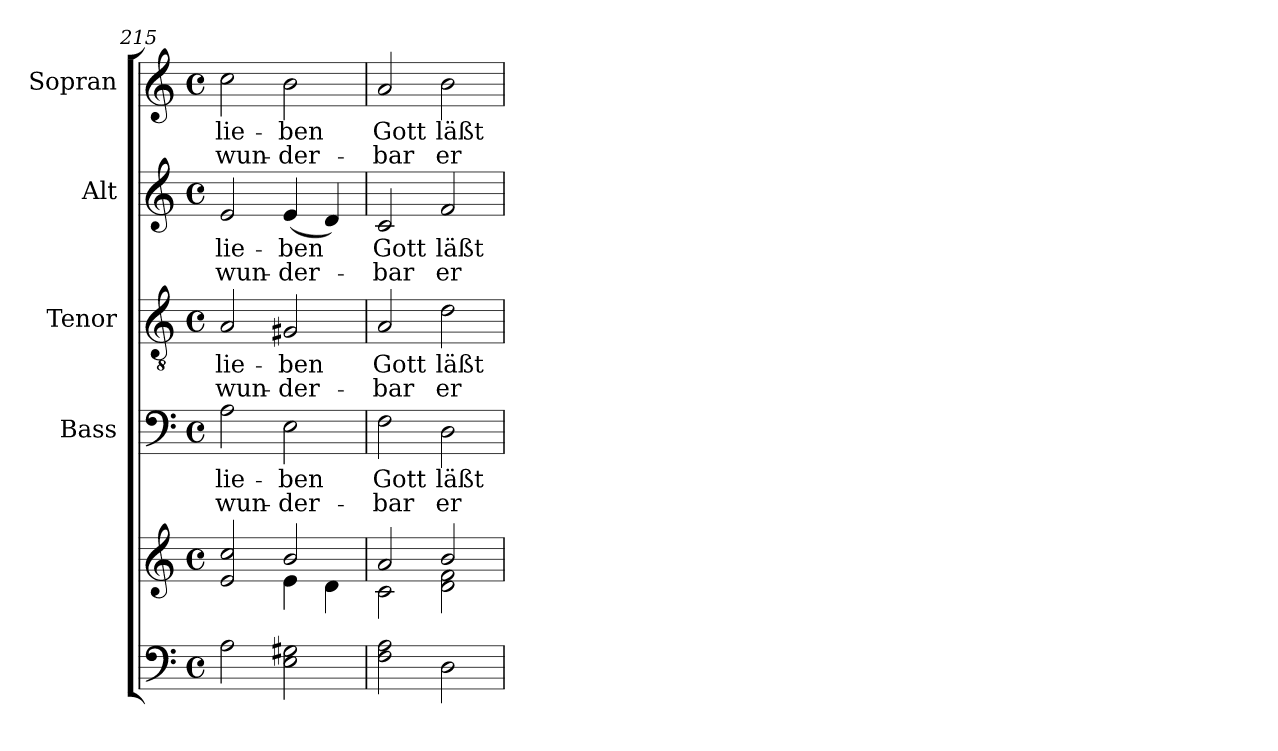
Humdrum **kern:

**kern	**kern	**kern	**text	**text	**kern	**text	**text	**kern	**text	**text	**kern	**text	**text
*part5	*part5	*part4	*part4	*part4	*part3	*part3	*part3	*part2	*part2	*part2	*part1	*part1	*part1
*staff6	*staff5	*staff4	*staff4	*staff4	*staff3	*staff3	*staff3	*staff2	*staff2	*staff2	*staff1	*staff1	*staff1
*	*	*I"Bass	*	*	*I"Tenor	*	*	*I"Alt	*	*	*I"Sopran	*	*
*	*	*I'B.	*	*	*I'T.	*	*	*I'A.	*	*	*I'S.	*	*
*clefF4	*clefG2	*clefF4	*	*	*clefGv2	*	*	*clefG2	*	*	*clefG2	*	*
*k[]	*k[]	*k[]	*	*	*k[]	*	*	*k[]	*	*	*k[]	*	*
*C:	*C:	*C:	*	*	*C:	*	*	*C:	*	*	*C:	*	*
*M4/4	*M4/4	*M4/4	*	*	*M4/4	*	*	*M4/4	*	*	*M4/4	*	*
*met(c)	*met(c)	*met(c)	*	*	*met(c)	*	*	*met(c)	*	*	*met(c)	*	*
=215	=215	=215	=215	=215	=215	=215	=215	=215	=215	=215	=215	=215	=215
*	*^	*	*	*	*	*	*	*	*	*	*	*	*
!	!	!	!	!LO:LY:b	!LO:LY:b	!	!LO:LY:b	!LO:LY:b	!	!LO:LY:b	!LO:LY:b	!	!LO:LY:b	!LO:LY:b
2A\	2e/ 2cc/	2ryy	2A\	lie-	wun-	2A/	lie-	wun-	2e/	lie-	wun-	2cc\	lie-	wun-
!	!	!	!	!LO:LY:b	!LO:LY:b	!	!LO:LY:b	!LO:LY:b	!	!LO:LY:b	!LO:LY:b	!	!LO:LY:b	!LO:LY:b
2E\ 2G#X\	2b/	4e\	2E\	-ben	-der-	2G#X/	-ben	-der-	(<4e/	-ben	-der-	2b\	-ben	-der-
.	.	4d\	.	.	.	.	.	.	4d/)	.	.	.	.	.
=216	=216	=216	=216	=216	=216	=216	=216	=216	=216	=216	=216	=216	=216	=216
!	!	!	!	!LO:LY:b	!LO:LY:b	!	!LO:LY:b	!LO:LY:b	!	!LO:LY:b	!LO:LY:b	!	!LO:LY:b	!LO:LY:b
2F\ 2A\	2a/	2c\	2F\	Gott	-bar	2A/	Gott	-bar	2c/	Gott	-bar	2a/	Gott	-bar
!	!	!	!	!LO:LY:b	!LO:LY:b	!	!LO:LY:b	!LO:LY:b	!	!LO:LY:b	!LO:LY:b	!	!LO:LY:b	!LO:LY:b
2D\	2b/	2d\ 2f\	2D\	läßt	er-	2d\	läßt	er-	2f/	läßt	er-	2b\	läßt	er-
*	*v	*v	*	*	*	*	*	*	*	*	*	*	*	*
=	=	=	=	=	=	=	=	=	=	=	=	=	=
*-	*-	*-	*-	*-	*-	*-	*-	*-	*-	*-	*-	*-	*-
